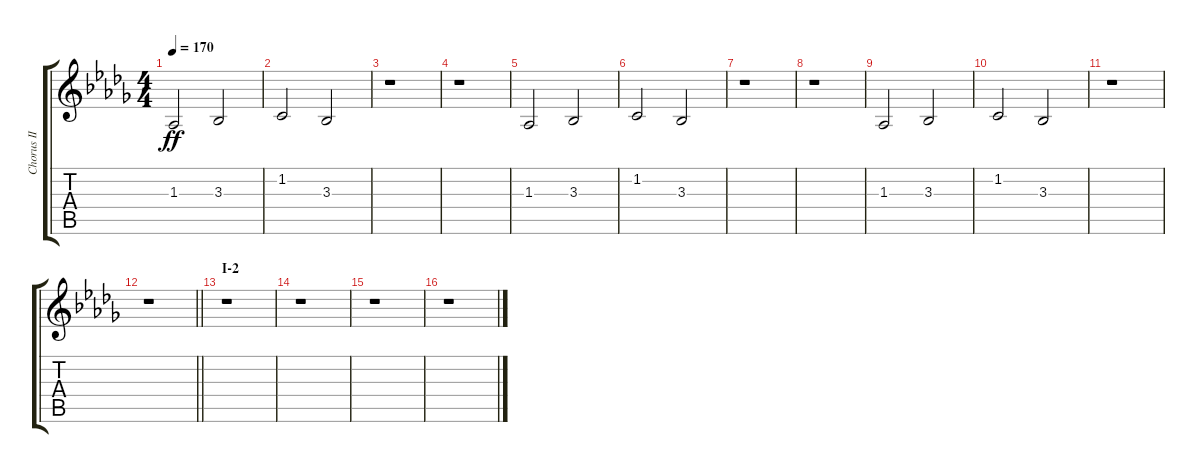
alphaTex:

\track ("Chorus II" "Chorus II") {instrument voiceoohs}
\staff {score tabs}
\tuning (E4 B3 G3 D3 A2 E2) {hide}
\ts (4 4)
\tempo 170
\clef g2
\ks db
1.3.2{dy ff} 3.3.2 |
1.2.2 3.3.2 |
r.1 |
r.1 |
1.3.2 3.3.2 |
1.2.2 3.3.2 |
r.1 |
r.1 |
1.3.2 3.3.2 |
1.2.2 3.3.2 |
r.1 |
\barLineRight lightlight
r.1 |
\section ("" "I-2")
r.1 |
r.1 |
r.1 |
r.1
